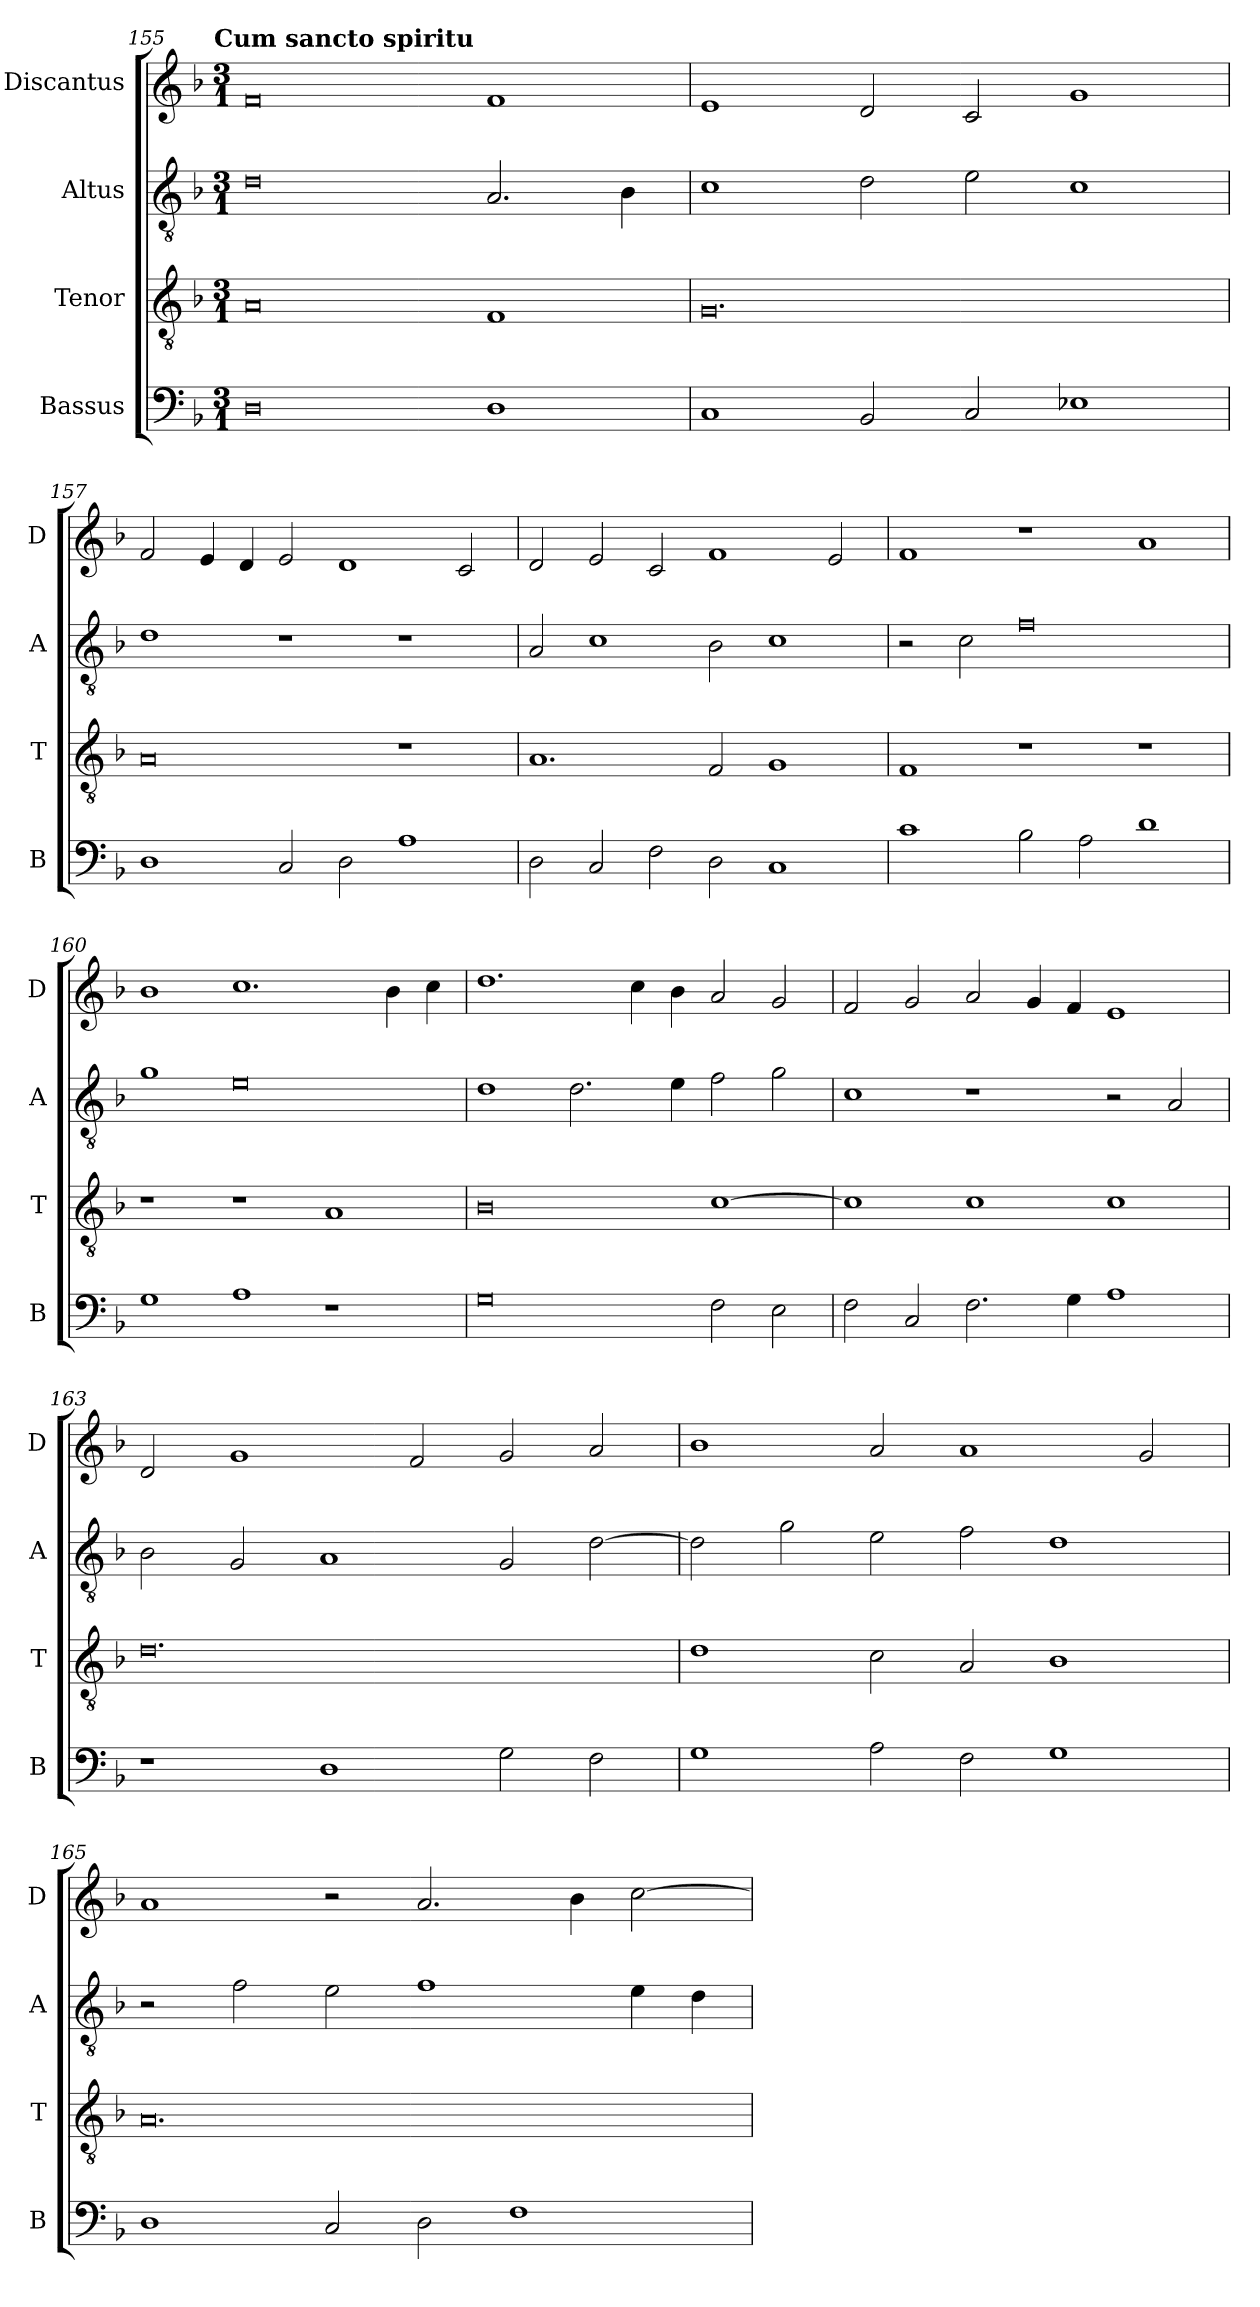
**kern	**kern	**kern	**kern
*part4	*part3	*part2	*part1
*staff4	*staff3	*staff2	*staff1
*I"Bassus	*I"Tenor	*I"Altus	*I"Discantus
*I'B	*I'T	*I'A	*I'D
!!LO:LB:g=z
*clefF4	*clefGv2	*clefGv2	*clefG2
*k[b-]	*k[b-]	*k[b-]	*k[b-]
!!LO:TX:omd:t=Cum sancto spiritu
*M3/1	*M3/1	*M3/1	*M3/1
=155	=155	=155	=155
0D	0A	0d	0f
1D	1F	2.A/	1f
.	.	4B-\	.
=156	=156	=156	=156
1C	0.G	1c	1e
2BB-/	.	2d\	2d/
2C/	.	2e\	2c/
1E-X	.	1c	1g
=157	=157	=157	=157
1D	0A	1d	2f/
.	.	.	4e/
.	.	.	4d/
2C/	.	1r	2e/
2D\	.	.	1d
1A	1r	1r	.
.	.	.	2c/
=158	=158	=158	=158
2D\	1.A	2A/	2d/
2C/	.	1c	2e/
2F\	.	.	2c/
2D\	2F/	2B-\	1f
1C	1G	1c	.
.	.	.	2e/
=159	=159	=159	=159
1c	1F	2r	1f
.	.	2c\	.
2B-\	1r	0f	1r
2A\	.	.	.
1d	1r	.	1a
=160	=160	=160	=160
1G	1r	1g	1b-
1A	1r	0e	1.cc
1r	1A	.	.
.	.	.	4b-\
.	.	.	4cc\
=161	=161	=161	=161
0G	0B-	1d	1.dd
.	.	2.d\	.
.	.	.	4cc\
.	.	4e\	4b-\
2F\	[1c	2f\	2a/
2E\	.	2g\	2g/
=162	=162	=162	=162
2F\	1c]	1c	2f/
2C/	.	.	2g/
2.F\	1c	1r	2a/
.	.	.	4g/
4G\	.	.	4f/
1A	1c	2r	1e
.	.	2A/	.
=163	=163	=163	=163
1r	0.d	2B-\	2d/
.	.	2G/	1g
1D	.	1A	.
.	.	.	2f/
2G\	.	2G/	2g/
2F\	.	[2d\	2a/
=164	=164	=164	=164
1G	1d	2d\]	1b-
.	.	2g\	.
2A\	2c\	2e\	2a/
2F\	2A/	2f\	1a
1G	1B-	1d	.
.	.	.	2g/
=165	=165	=165	=165
1D	0.A	2r	1a
.	.	2f\	.
2C/	.	2e\	2r
2D\	.	1f	2.a/
1F	.	.	.
.	.	.	4b-\
.	.	4e\	[2cc\
.	.	4d\	.
=	=	=	=
*-	*-	*-	*-
